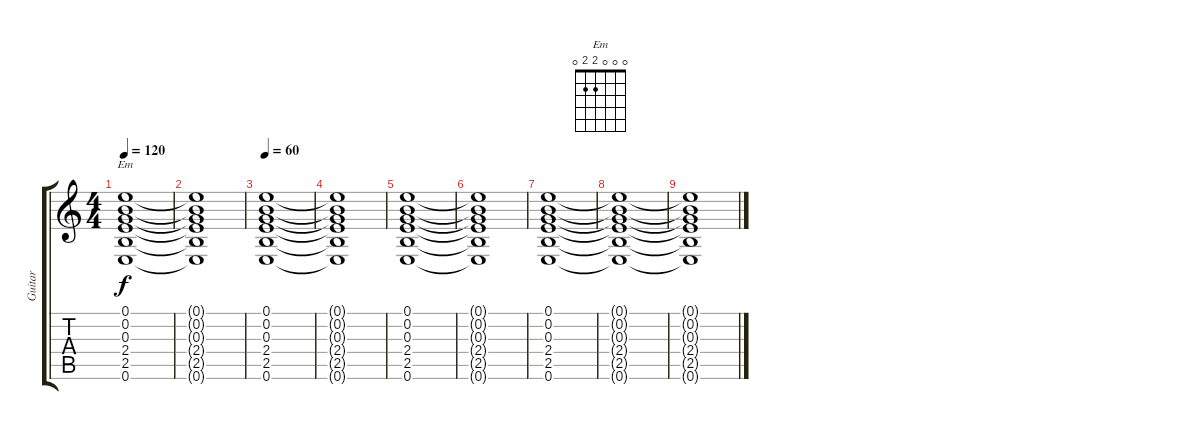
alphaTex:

\track ("Guitar" "Guitar") {instrument distortionguitar}
\staff {score tabs}
\tuning (E4 B3 G3 D3 A2 E2) {hide}
\chord ("Em" 0 0 0 2 2 0)
\ts (4 4)
\tempo 120
\clef g2
\ks c
(0.1 0.2 0.3 2.4 2.5 0.6).1{ch "Em" dy f} |
(0.1{t} 0.2{t} 0.3{t} 2.4{t} 2.5{t} 0.6{t}).1 |
\tempo 60
(0.1 0.2 0.3 2.4 2.5 0.6).1 |
(0.1{t} 0.2{t} 0.3{t} 2.4{t} 2.5{t} 0.6{t}).1 |
(0.1 0.2 0.3 2.4 2.5 0.6).1 |
(0.1{t} 0.2{t} 0.3{t} 2.4{t} 2.5{t} 0.6{t}).1 |
(0.1 0.2 0.3 2.4 2.5 0.6).1 |
(0.1{t} 0.2{t} 0.3{t} 2.4{t} 2.5{t} 0.6{t}).1 |
(0.1{t} 0.2{t} 0.3{t} 2.4{t} 2.5{t} 0.6{t}).1
